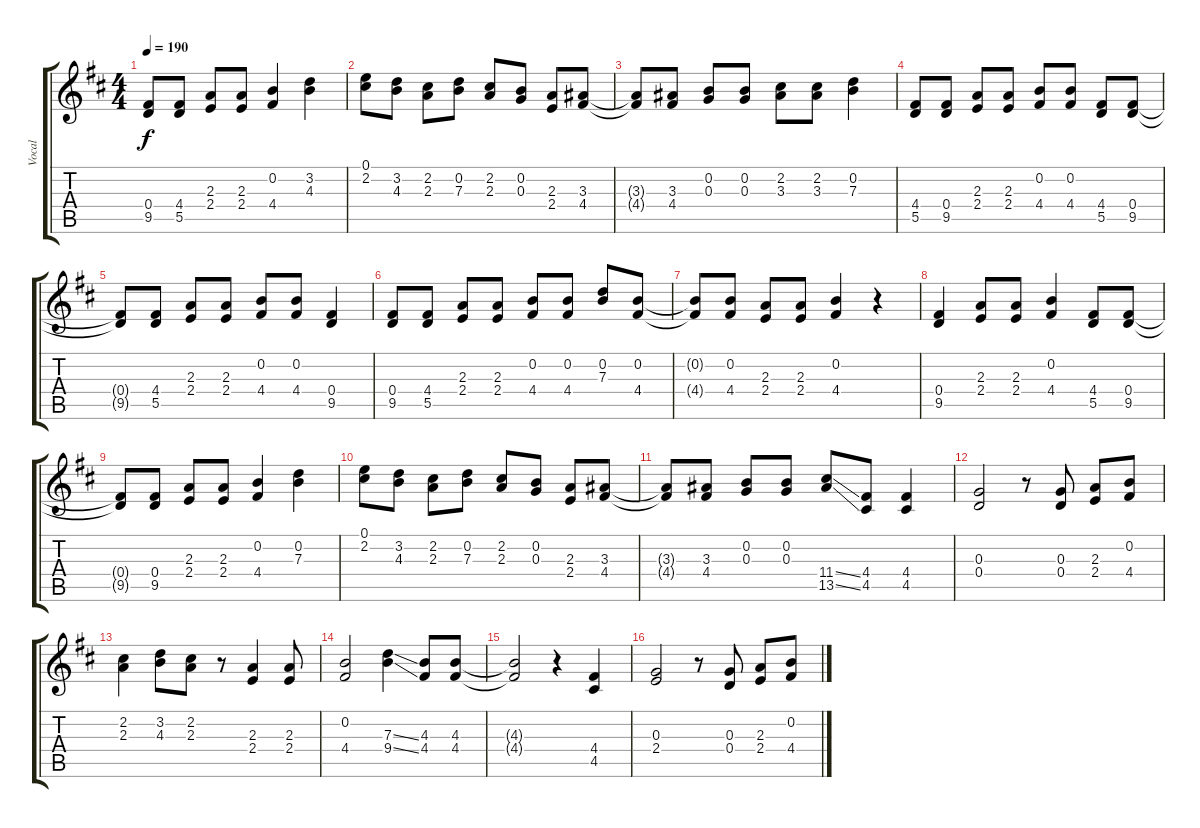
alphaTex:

\track ("Vocal" "Vocal") {instrument overdrivenguitar}
\staff {score tabs}
\tuning (E4 B3 G3 D3 A2 E2) {hide}
\ts (4 4)
\tempo 190
\clef g2
\ks d
(0.4 9.5).8{dy f} (4.4 5.5).8 (2.3 2.4).8 (2.3 2.4).8 (0.2 4.4).4 (3.2 4.3).4 |
(0.1 2.2).8 (3.2 4.3).8 (2.2 2.3).8 (0.2 7.3).8 (2.2 2.3).8 (0.2 0.3).8 (2.3 2.4).8 (3.3 4.4).8 |
(3.3{t} 4.4{t}).8 (3.3 4.4).8 (0.2 0.3).8 (0.2 0.3).8 (2.2 3.3).8 (2.2 3.3).8 (0.2 7.3).4 |
(4.4 5.5).8 (0.4 9.5).8 (2.3 2.4).8 (2.3 2.4).8 (0.2 4.4).8 (0.2 4.4).8 (4.4 5.5).8 (0.4 9.5).8 |
(0.4{t} 9.5{t}).8 (4.4 5.5).8 (2.3 2.4).8 (2.3 2.4).8 (0.2 4.4).8 (0.2 4.4).8 (0.4 9.5).4 |
(0.4 9.5).8 (4.4 5.5).8 (2.3 2.4).8 (2.3 2.4).8 (0.2 4.4).8 (0.2 4.4).8 (0.2 7.3).8 (0.2 4.4).8 |
(0.2{t} 4.4{t}).8 (0.2 4.4).8 (2.3 2.4).8 (2.3 2.4).8 (0.2 4.4).4 r.4 |
(0.4 9.5).4 (2.3 2.4).8 (2.3 2.4).8 (0.2 4.4).4 (4.4 5.5).8 (0.4 9.5).8 |
(0.4{t} 9.5{t}).8 (0.4 9.5).8 (2.3 2.4).8 (2.3 2.4).8 (0.2 4.4).4 (0.2 7.3).4 |
(0.1 2.2).8 (3.2 4.3).8 (2.2 2.3).8 (0.2 7.3).8 (2.2 2.3).8 (0.2 0.3).8 (2.3 2.4).8 (3.3 4.4).8 |
(3.3{t} 4.4{t}).8 (3.3 4.4).8 (0.2 0.3).8 (0.2 0.3).8 (11.4{ss} 13.5{ss}).8 (4.4 4.5).8 (4.4 4.5).4 |
(0.3 0.4).2 r.8 (0.3 0.4).8 (2.3 2.4).8 (0.2 4.4).8 |
(2.2 2.3).4 (3.2 4.3).8 (2.2 2.3).8 r.8 (2.3 2.4).4 (2.3 2.4).8 |
(0.2 4.4).2 (7.3{ss} 9.4{ss}).4 (4.3 4.4).8 (4.3 4.4).8 |
(4.3{t} 4.4{t}).2 r.4 (4.4 4.5).4 |
(0.3 2.4).2 r.8 (0.3 0.4).8 (2.3 2.4).8 (0.2 4.4).8
